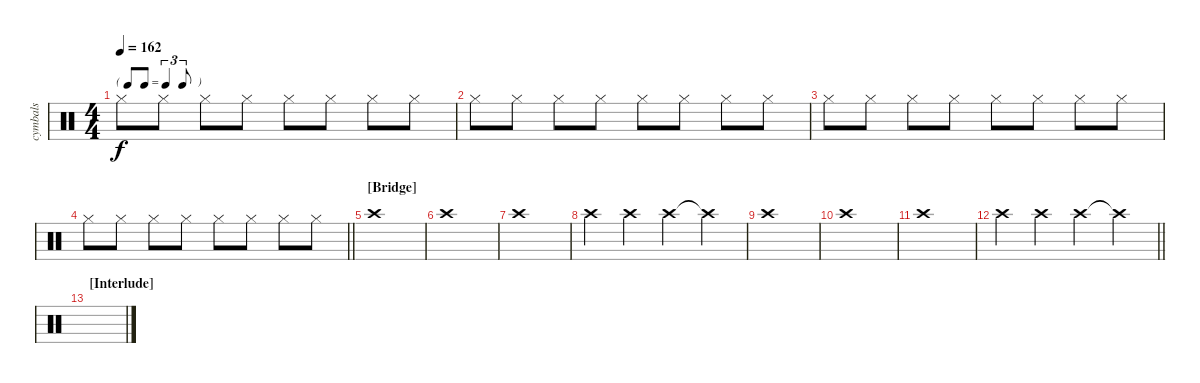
\track ("cymbals" "cymbals") {instrument percussion}
\staff {score}
\articulation defaults
\ts (4 4)
\tf triplet8th
\tempo 162
\clef neutral
\ks c "Hi-Hat (closed)".8{dy f} "Hi-Hat (closed)".8 "Hi-Hat (closed)".8 "Hi-Hat (closed)".8 "Hi-Hat (closed)".8 "Hi-Hat (closed)".8 "Hi-Hat (closed)".8 "Hi-Hat (closed)".8
|
"Hi-Hat (closed)".8 "Hi-Hat (closed)".8 "Hi-Hat (closed)".8 "Hi-Hat (closed)".8 "Hi-Hat (closed)".8 "Hi-Hat (closed)".8 "Hi-Hat (closed)".8 "Hi-Hat (closed)".8 |
"Hi-Hat (closed)".8 "Hi-Hat (closed)".8 "Hi-Hat (closed)".8 "Hi-Hat (closed)".8 "Hi-Hat (closed)".8 "Hi-Hat (closed)".8 "Hi-Hat (closed)".8 "Hi-Hat (closed)".8 |
\barLineRight lightlight "Hi-Hat (closed)".8 "Hi-Hat (closed)".8 "Hi-Hat (closed)".8 "Hi-Hat (closed)".8 "Hi-Hat (closed)".8 "Hi-Hat (closed)".8 "Hi-Hat (closed)".8 "Hi-Hat (closed)".8
|
\section ("" "[Bridge]")
"Crash high (hit)".1 |
"Crash high (hit)".1 |
"Crash high (hit)".1 |
"Crash high (hit)".4 "Crash high (hit)".4 "Crash high (hit)".4 "Crash high (hit)"{t}.4 |
"Crash high (hit)".1 |
"Crash high (hit)".1 |
"Crash high (hit)".1 |
\barLineRight lightlight "Crash high (hit)".4 "Crash high (hit)".4 "Crash high (hit)".4 "Crash high (hit)"{t}.4
|
\section ("" "[Interlude]")
